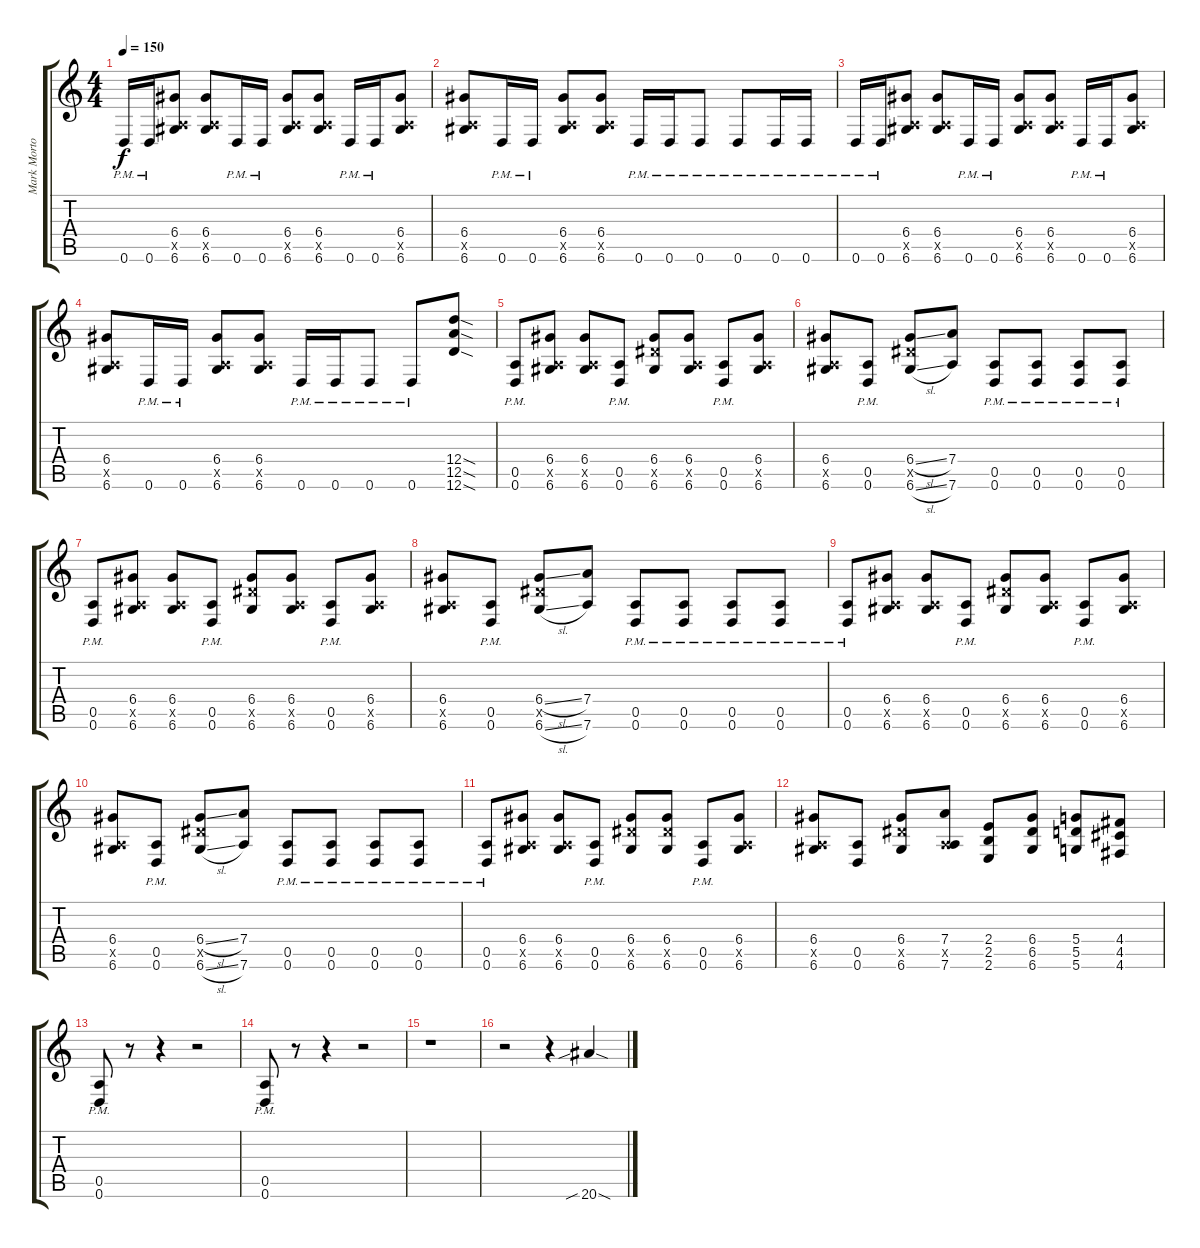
\track ("Mark Morton" "Mark Morto") {instrument distortionguitar}
\staff {score tabs}
\tuning (E4 B3 G3 D3 A2 D2) {hide}
\ts (4 4)
\tempo 150
\clef g2
\ks c
0.6{pm}.16{dy f} 0.6{pm}.16 (6.4 0.5{x} 6.6).8 (6.4 0.5{x} 6.6).8 0.6{pm}.16 0.6{pm}.16 (6.4 0.5{x} 6.6).8 (6.4 0.5{x} 6.6).8 0.6{pm}.16 0.6{pm}.16 (6.4 0.5{x} 6.6).8 |
(6.4 0.5{x} 6.6).8 0.6{pm}.16 0.6{pm}.16 (6.4 0.5{x} 6.6).8 (6.4 0.5{x} 6.6).8 0.6{pm}.16 0.6{pm}.16 0.6{pm}.8 0.6{pm}.8 0.6{pm}.16 0.6{pm}.16 |
0.6{pm}.16 0.6{pm}.16 (6.4 0.5{x} 6.6).8 (6.4 0.5{x} 6.6).8 0.6{pm}.16 0.6{pm}.16 (6.4 0.5{x} 6.6).8 (6.4 0.5{x} 6.6).8 0.6{pm}.16 0.6{pm}.16 (6.4 0.5{x} 6.6).8 |
(6.4 0.5{x} 6.6).8 0.6{pm}.16 0.6{pm}.16 (6.4 0.5{x} 6.6).8 (6.4 0.5{x} 6.6).8 0.6{pm}.16 0.6{pm}.16 0.6{pm}.8 0.6{pm}.8 (12.4{sod} 12.5{sod} 12.6{sod}).8 |
(0.5{pm} 0.6{pm}).8 (6.4 0.5{x} 6.6).8 (6.4 0.5{x} 6.6).8 (0.5{pm} 0.6{pm}).8 (6.4 6.5{x} 6.6).8 (6.4 0.5{x} 6.6).8 (0.5{pm} 0.6{pm}).8 (6.4 0.5{x} 6.6).8 |
(6.4 0.5{x} 6.6).8 (0.5{pm} 0.6{pm}).8 (6.4{sl} 6.5{x} 6.6{sl}).8 (7.4 7.6).8 (0.5{pm} 0.6{pm}).8 (0.5{pm} 0.6{pm}).8 (0.5{pm} 0.6{pm}).8 (0.5{pm} 0.6{pm}).8 |
(0.5{pm} 0.6{pm}).8 (6.4 0.5{x} 6.6).8 (6.4 0.5{x} 6.6).8 (0.5{pm} 0.6{pm}).8 (6.4 6.5{x} 6.6).8 (6.4 0.5{x} 6.6).8 (0.5{pm} 0.6{pm}).8 (6.4 0.5{x} 6.6).8 |
(6.4 0.5{x} 6.6).8 (0.5{pm} 0.6{pm}).8 (6.4{sl} 6.5{x} 6.6{sl}).8 (7.4 7.6).8 (0.5{pm} 0.6{pm}).8 (0.5{pm} 0.6{pm}).8 (0.5{pm} 0.6{pm}).8 (0.5{pm} 0.6{pm}).8 |
(0.5{pm} 0.6{pm}).8 (6.4 0.5{x} 6.6).8 (6.4 0.5{x} 6.6).8 (0.5{pm} 0.6{pm}).8 (6.4 6.5{x} 6.6).8 (6.4 0.5{x} 6.6).8 (0.5{pm} 0.6{pm}).8 (6.4 0.5{x} 6.6).8 |
(6.4 0.5{x} 6.6).8 (0.5{pm} 0.6{pm}).8 (6.4{sl} 6.5{x} 6.6{sl}).8 (7.4 7.6).8 (0.5{pm} 0.6{pm}).8 (0.5{pm} 0.6{pm}).8 (0.5{pm} 0.6{pm}).8 (0.5{pm} 0.6{pm}).8 |
(0.5{pm} 0.6{pm}).8 (6.4 0.5{x} 6.6).8 (6.4 0.5{x} 6.6).8 (0.5{pm} 0.6{pm}).8 (6.4 6.5{x} 6.6).8 (6.4 6.5{x} 6.6).8 (0.5{pm} 0.6{pm}).8 (6.4 0.5{x} 6.6).8 |
(6.4 0.5{x} 6.6).8 (0.5 0.6).8 (6.4 6.5{x} 6.6).8 (7.4 0.5{x} 7.6).8 (2.4 2.5 2.6).8 (6.4 6.5 6.6).8 (5.4 5.5 5.6).8 (4.4 4.5 4.6).8 |
(0.5{pm} 0.6{pm}).8 r.8 r.4 r.2 |
(0.5{pm} 0.6{pm}).8 r.8 r.4 r.2 |
r.1 |
r.2 r.4 20.6{sib sod}.4
